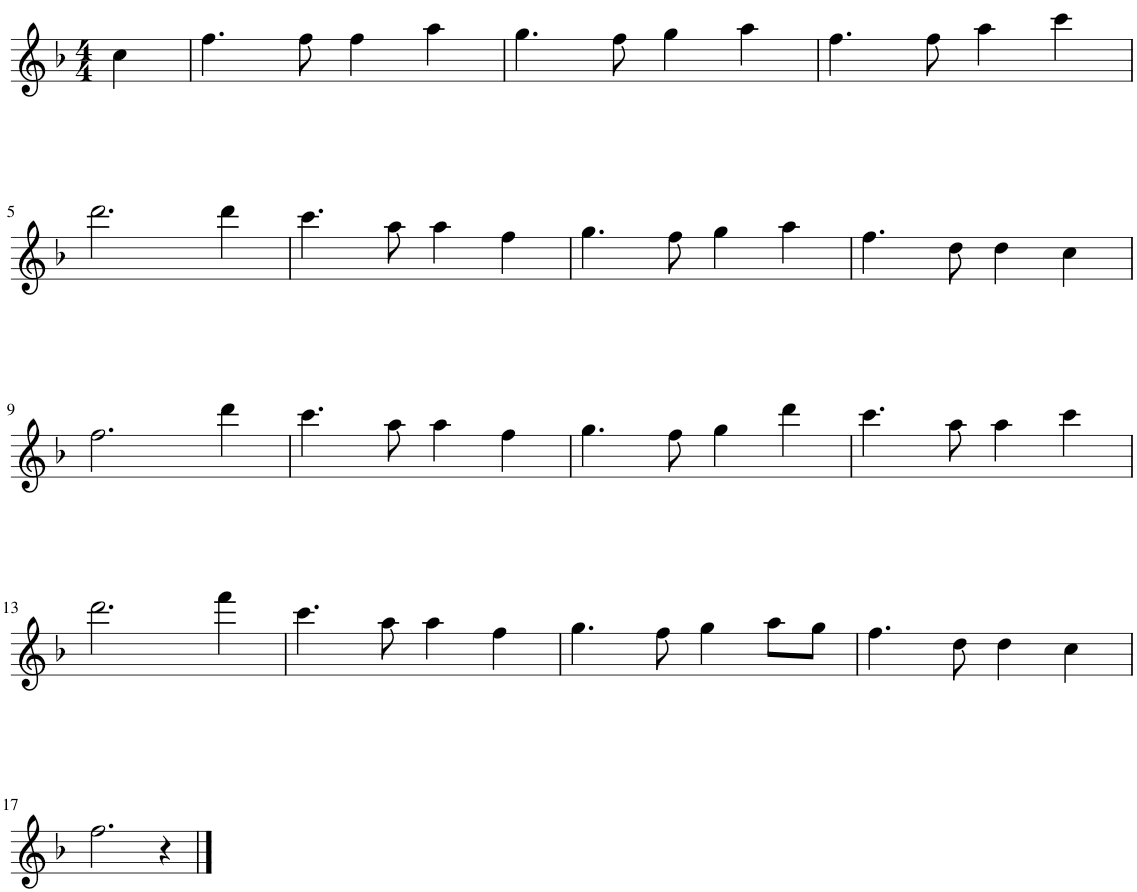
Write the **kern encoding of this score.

**kern
*part1
*staff1
*I"Flute, Flute
*clefG2
*k[b-]
*M4/4
=1
4cc\
=2
4.ff\
8ff\
4ff\
4aa\
=3
4.gg\
8ff\
4gg\
4aa\
=4
4.ff\
8ff\
4aa\
4ccc\
!!LO:LB:g=z
=5
2.ddd\
4ddd\
=6
4.ccc\
8aa\
4aa\
4ff\
=7
4.gg\
8ff\
4gg\
4aa\
=8
4.ff\
8dd\
4dd\
4cc\
!!LO:LB:g=z
=9
2.ff\
4ddd\
=10
4.ccc\
8aa\
4aa\
4ff\
=11
4.gg\
8ff\
4gg\
4ddd\
=12
4.ccc\
8aa\
4aa\
4ccc\
!!LO:LB:g=z
=13
2.ddd\
4fff\
=14
4.ccc\
8aa\
4aa\
4ff\
=15
4.gg\
8ff\
4gg\
8aa\L
8gg\J
=16
4.ff\
8dd\
4dd\
4cc\
!!LO:LB:g=z
=17
2.ff\
4r
==
*-
